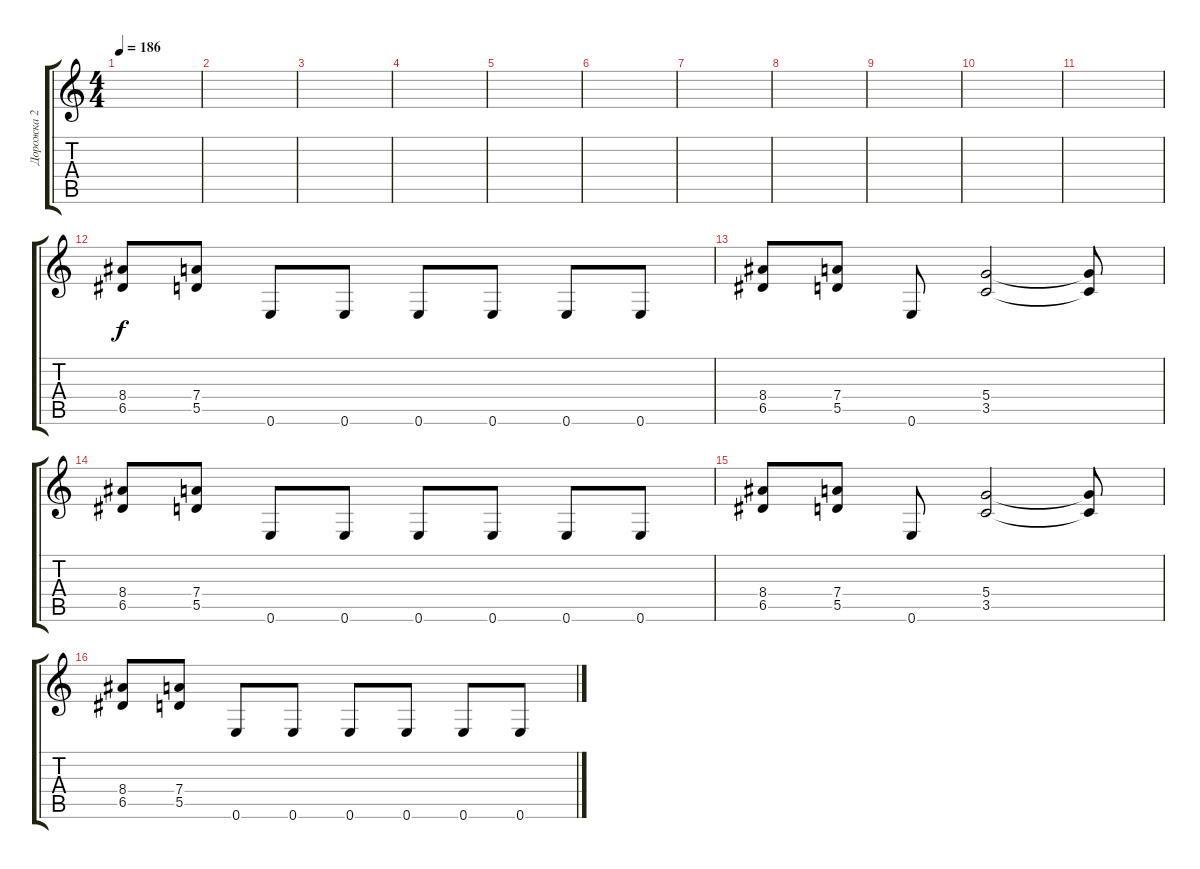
\track ("Дорожка 2" "Дорожка 2") {instrument distortionguitar}
\staff {score tabs}
\tuning (E4 B3 G3 D3 A2 E2) {hide}
\ts (4 4)
\tempo 186
\clef g2
\ks c
|
|
|
|
|
|
|
|
|
|
|
(8.4 6.5).8 (7.4 5.5).8 0.6.8 0.6.8 0.6.8 0.6.8 0.6.8 0.6.8 |
(8.4 6.5).8 (7.4 5.5).8 0.6.8 (5.4 3.5).2 (5.4{t} 3.5{t}).8 |
(8.4 6.5).8 (7.4 5.5).8 0.6.8 0.6.8 0.6.8 0.6.8 0.6.8 0.6.8 |
(8.4 6.5).8 (7.4 5.5).8 0.6.8 (5.4 3.5).2 (5.4{t} 3.5{t}).8 |
(8.4 6.5).8 (7.4 5.5).8 0.6.8 0.6.8 0.6.8 0.6.8 0.6.8 0.6.8
